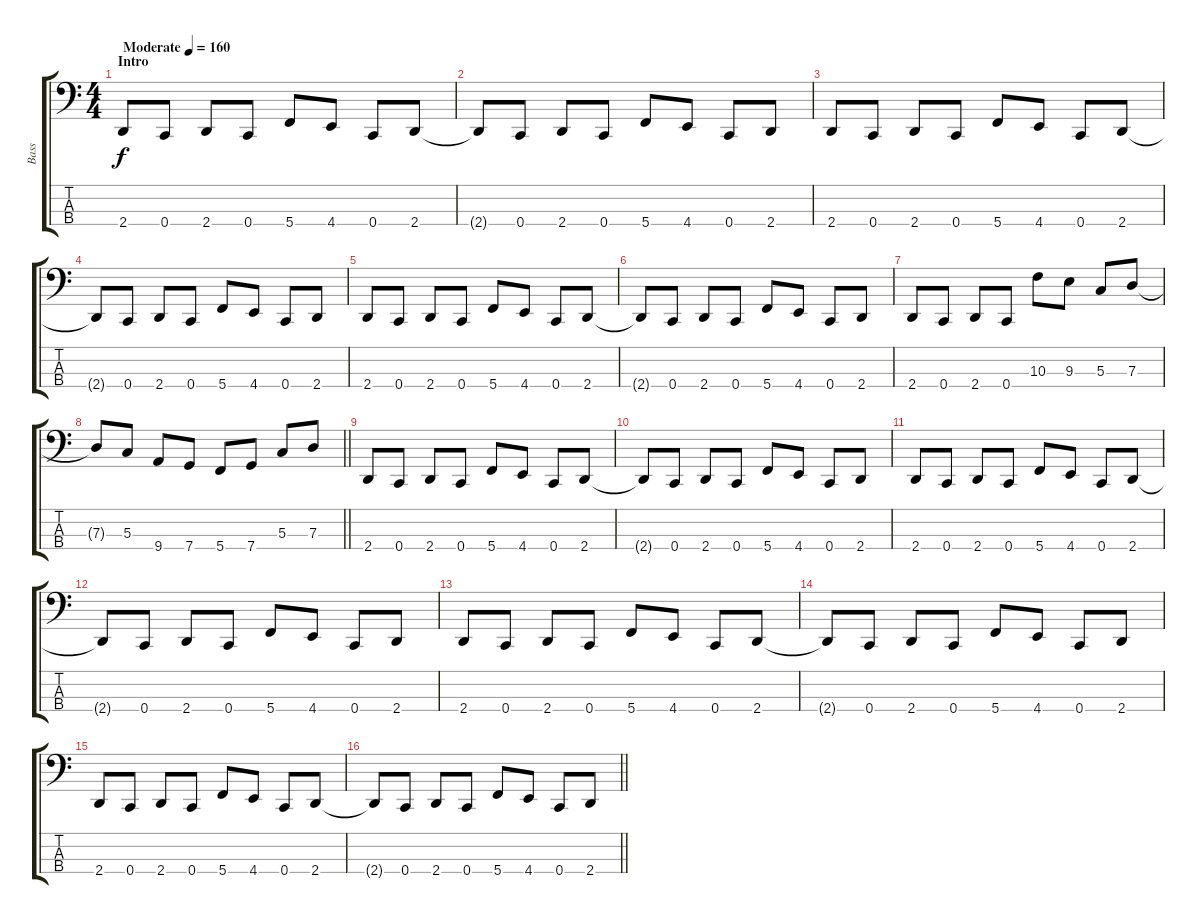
\track ("Bass" "Bass") {instrument electricbassfinger}
\staff {score tabs}
\tuning (F2 C2 G1 C1) {hide}
\ts (4 4)
\section ("" "Intro")
\tempo (160 "Moderate")
\clef f4
\ks c
2.4.8{dy f instrument electricbassfinger} 0.4.8 2.4.8 0.4.8 5.4.8 4.4.8 0.4.8 2.4.8 |
2.4{t}.8 0.4.8 2.4.8 0.4.8 5.4.8 4.4.8 0.4.8 2.4.8 |
2.4.8 0.4.8 2.4.8 0.4.8 5.4.8 4.4.8 0.4.8 2.4.8 |
2.4{t}.8 0.4.8 2.4.8 0.4.8 5.4.8 4.4.8 0.4.8 2.4.8 |
2.4.8 0.4.8 2.4.8 0.4.8 5.4.8 4.4.8 0.4.8 2.4.8 |
2.4{t}.8 0.4.8 2.4.8 0.4.8 5.4.8 4.4.8 0.4.8 2.4.8 |
2.4.8 0.4.8 2.4.8 0.4.8 10.3.8 9.3.8 5.3.8 7.3.8 |
\barLineRight lightlight
7.3{t}.8 5.3.8 9.4.8 7.4.8 5.4.8 7.4.8 5.3.8 7.3.8 |
2.4.8 0.4.8 2.4.8 0.4.8 5.4.8 4.4.8 0.4.8 2.4.8 |
2.4{t}.8 0.4.8 2.4.8 0.4.8 5.4.8 4.4.8 0.4.8 2.4.8 |
2.4.8 0.4.8 2.4.8 0.4.8 5.4.8 4.4.8 0.4.8 2.4.8 |
2.4{t}.8 0.4.8 2.4.8 0.4.8 5.4.8 4.4.8 0.4.8 2.4.8 |
2.4.8 0.4.8 2.4.8 0.4.8 5.4.8 4.4.8 0.4.8 2.4.8 |
2.4{t}.8 0.4.8 2.4.8 0.4.8 5.4.8 4.4.8 0.4.8 2.4.8 |
2.4.8 0.4.8 2.4.8 0.4.8 5.4.8 4.4.8 0.4.8 2.4.8 |
\barLineRight lightlight
2.4{t}.8 0.4.8 2.4.8 0.4.8 5.4.8 4.4.8 0.4.8 2.4.8
